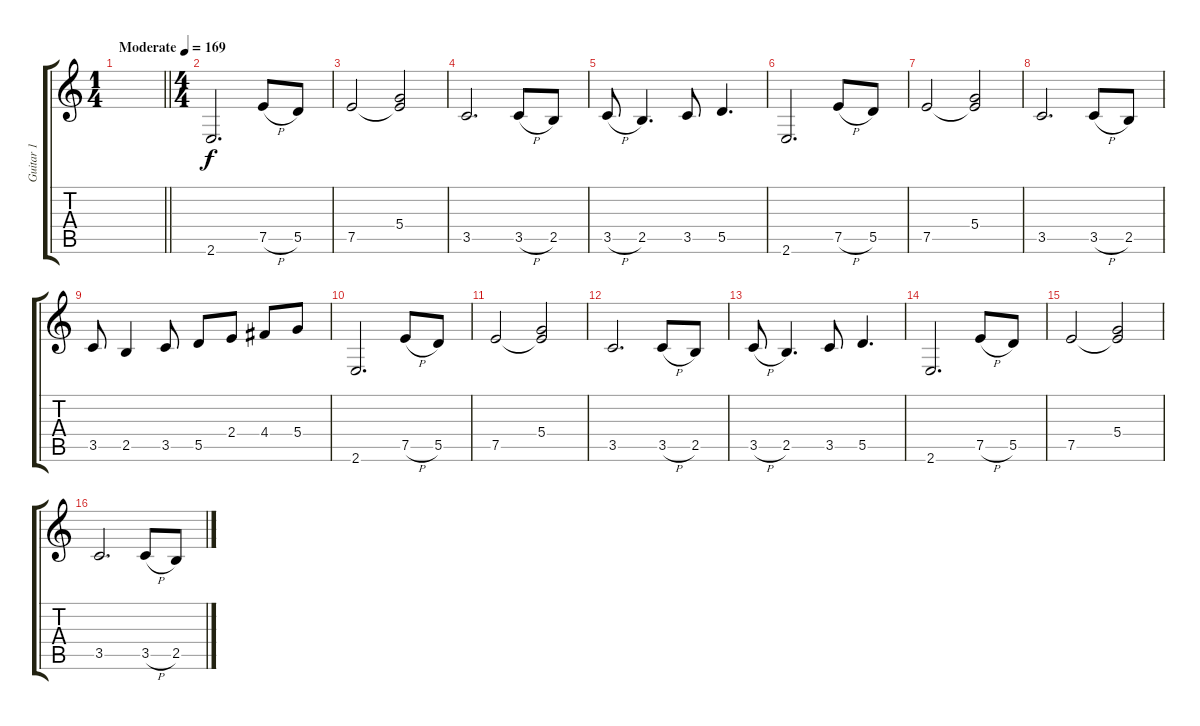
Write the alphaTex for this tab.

\track ("Guitar 1" "Guitar 1") {instrument distortionguitar}
\staff {score tabs}
\tuning (E4 B3 G3 D3 A2 D2) {hide}
\ts (1 4)
\tempo (169 "Moderate")
\clef g2
\barLineRight lightlight
\ks c
|
\ts (4 4)
2.6.2{d} 7.5{h}.8 5.5.8 |
7.5.2 (5.4 7.5{t}).2 |
3.5.2{d} 3.5{h}.8 2.5.8 |
3.5{h}.8 2.5.4{d} 3.5.8 5.5.4{d} |
2.6.2{d} 7.5{h}.8 5.5.8 |
7.5.2 (5.4 7.5{t}).2 |
3.5.2{d} 3.5{h}.8 2.5.8 |
3.5.8 2.5.4 3.5.8 5.5.8 2.4.8 4.4.8 5.4.8 |
2.6.2{d} 7.5{h}.8 5.5.8 |
7.5.2 (5.4 7.5{t}).2 |
3.5.2{d} 3.5{h}.8 2.5.8 |
3.5{h}.8 2.5.4{d} 3.5.8 5.5.4{d} |
2.6.2{d} 7.5{h}.8 5.5.8 |
7.5.2 (5.4 7.5{t}).2 |
3.5.2{d} 3.5{h}.8 2.5.8
